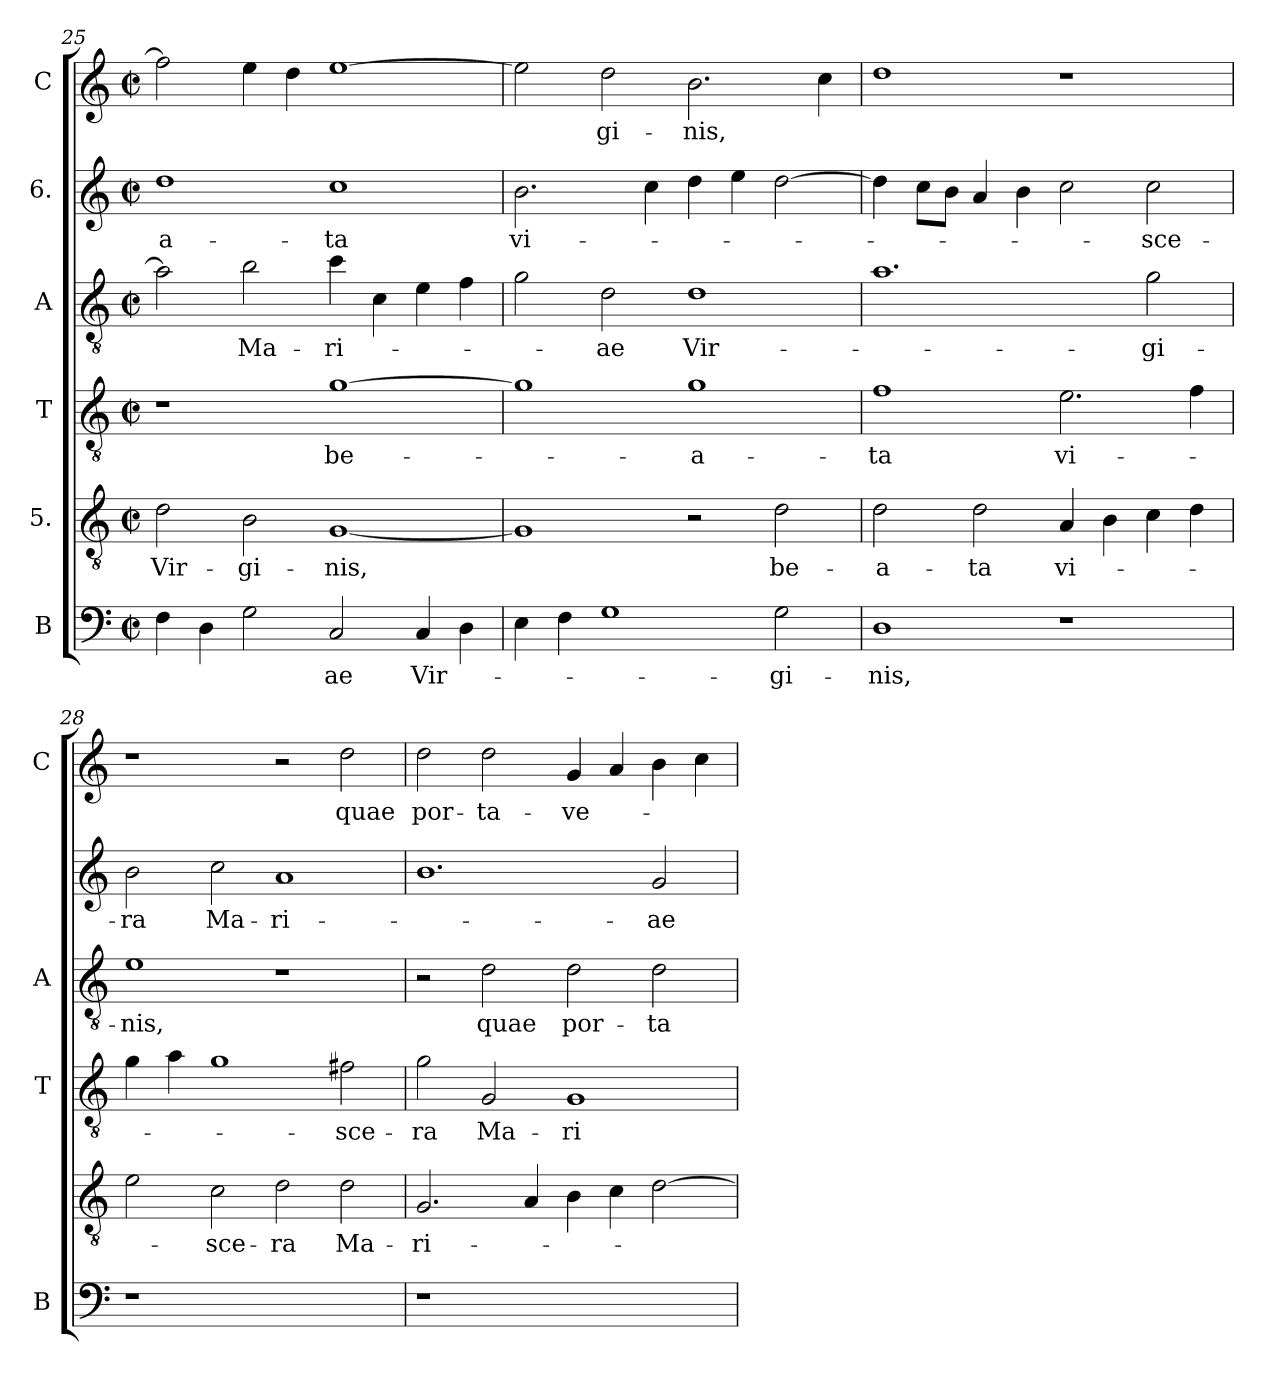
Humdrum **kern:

**kern	**text	**kern	**text	**kern	**text	**kern	**text	**kern	**text	**kern	**text
*part6	*part6	*part5	*part5	*part4	*part4	*part3	*part3	*part2	*part2	*part1	*part1
*staff6	*staff6	*staff5	*staff5	*staff4	*staff4	*staff3	*staff3	*staff2	*staff2	*staff1	*staff1
*I"B	*	*I"5.	*	*I"T	*	*I"A	*	*I"6.	*	*I"C	*
*I'B	*	*	*	*I'T	*	*I'A	*	*	*	*I'C	*
*clefF4	*	*clefGv2	*	*clefGv2	*	*clefGv2	*	*clefG2	*	*clefG2	*
*M2/2	*	*M2/2	*	*M2/2	*	*M2/2	*	*M2/2	*	*M2/2	*
*met(c|)	*	*met(c|)	*	*met(c|)	*	*met(c|)	*	*met(c|)	*	*met(c|)	*
=25	=25	=25	=25	=25	=25	=25	=25	=25	=25	=25	=25
!	!	!	!LO:LY:b	!	!	!	!	!	!LO:LY:b	!	!
4F\	.	2d\	Vir-	1r	.	2a\]	.	1dd	-a-	2ff\]	.
4D\	.	.	.	.	.	.	.	.	.	.	.
!	!	!	!LO:LY:b	!	!	!	!LO:LY:b	!	!	!	!
2G\	.	2B\	-gi-	.	.	2b\	Ma-	.	.	4ee\	.
.	.	.	.	.	.	.	.	.	.	4dd\	.
!	!LO:LY:b	!	!LO:LY:b	!	!LO:LY:b	!	!LO:LY:b	!	!LO:LY:b	!	!
2C/	-ae	[1G	-nis,	[1g	be-	4cc\	-ri-	1cc	-ta	[1ee	.
.	.	.	.	.	.	4c\	.	.	.	.	.
!	!LO:LY:b	!	!	!	!	!	!	!	!	!	!
4C/	Vir-	.	.	.	.	4e\	.	.	.	.	.
4D\	.	.	.	.	.	4f\	.	.	.	.	.
=26	=26	=26	=26	=26	=26	=26	=26	=26	=26	=26	=26
!	!	!	!	!	!	!	!	!	!LO:LY:b	!	!
4E\	.	1G]	.	1g]	.	2g\	.	2.b\	vi-	2ee\]	.
4F\	.	.	.	.	.	.	.	.	.	.	.
!	!	!	!	!	!	!	!LO:LY:b	!	!	!	!LO:LY:b
1G	.	.	.	.	.	2d\	-ae	.	.	2dd\	-gi-
.	.	.	.	.	.	.	.	4cc\	.	.	.
!	!	!	!	!	!LO:LY:b	!	!LO:LY:b	!	!	!	!LO:LY:b
.	.	2r	.	1g	-a-	1d	Vir-	4dd\	.	2.b\	-nis,
.	.	.	.	.	.	.	.	4ee\	.	.	.
!	!LO:LY:b	!	!LO:LY:b	!	!	!	!	!	!	!	!
2G\	-gi-	2d\	be-	.	.	.	.	[2dd\	.	.	.
.	.	.	.	.	.	.	.	.	.	4cc\	.
=27	=27	=27	=27	=27	=27	=27	=27	=27	=27	=27	=27
!	!LO:LY:b	!	!LO:LY:b	!	!LO:LY:b	!	!	!	!	!	!
1D	-nis,	2d\	-a-	1f	-ta	1.a	.	4dd\]	.	1dd	.
.	.	.	.	.	.	.	.	8ccL	.	.	.
.	.	.	.	.	.	.	.	8bJ	.	.	.
!	!	!	!LO:LY:b	!	!	!	!	!	!	!	!
.	.	2d\	-ta	.	.	.	.	4a/	.	.	.
.	.	.	.	.	.	.	.	4b\	.	.	.
!	!	!	!LO:LY:b	!	!LO:LY:b	!	!	!	!	!	!
1r	.	4A/	vi-	2.e\	vi-	.	.	2cc\	.	1r	.
.	.	4B\	.	.	.	.	.	.	.	.	.
!	!	!	!	!	!	!	!LO:LY:b	!	!LO:LY:b	!	!
.	.	4c\	.	.	.	2g\	-gi-	2cc\	-sce-	.	.
.	.	4d\	.	4f\	.	.	.	.	.	.	.
!!LO:LB:g=z
=28	=28	=28	=28	=28	=28	=28	=28	=28	=28	=28	=28
!	!	!	!	!	!	!	!LO:LY:b	!	!LO:LY:b	!	!
1r	.	2e\	.	4g\	.	1e	-nis,	2b\	-ra	1r	.
.	.	.	.	4a\	.	.	.	.	.	.	.
!	!	!	!LO:LY:b	!	!	!	!	!	!LO:LY:b	!	!
.	.	2c\	-sce-	1g	.	.	.	2cc\	Ma-	.	.
!	!	!	!LO:LY:b	!	!	!	!	!	!LO:LY:b	!	!
1ryy	.	2d\	-ra	.	.	1r	.	1a	-ri-	2r	.
!	!	!	!LO:LY:b	!	!LO:LY:b	!	!	!	!	!	!LO:LY:b
.	.	2d\	Ma-	2f#X\	-sce-	.	.	.	.	2dd\	quae
=29	=29	=29	=29	=29	=29	=29	=29	=29	=29	=29	=29
!	!	!	!LO:LY:b	!	!LO:LY:b	!	!	!	!	!	!LO:LY:b
1r	.	2.G/	-ri-	2g\	-ra	2r	.	1.b	.	2dd\	por-
!	!	!	!	!	!LO:LY:b	!	!LO:LY:b	!	!	!	!LO:LY:b
.	.	.	.	2G/	Ma-	2d\	quae	.	.	2dd\	-ta-
.	.	4A/	.	.	.	.	.	.	.	.	.
!	!	!	!	!	!LO:LY:b	!	!LO:LY:b	!	!	!	!LO:LY:b
1ryy	.	4B\	.	1G	-ri-	2d\	por-	.	.	4g/	-ve-
.	.	4c\	.	.	.	.	.	.	.	4a/	.
!	!	!	!	!	!	!	!LO:LY:b	!	!LO:LY:b	!	!
.	.	[2d\	.	.	.	2d\	-ta-	2g/	-ae	4b\	.
.	.	.	.	.	.	.	.	.	.	4cc\	.
=	=	=	=	=	=	=	=	=	=	=	=
*-	*-	*-	*-	*-	*-	*-	*-	*-	*-	*-	*-
